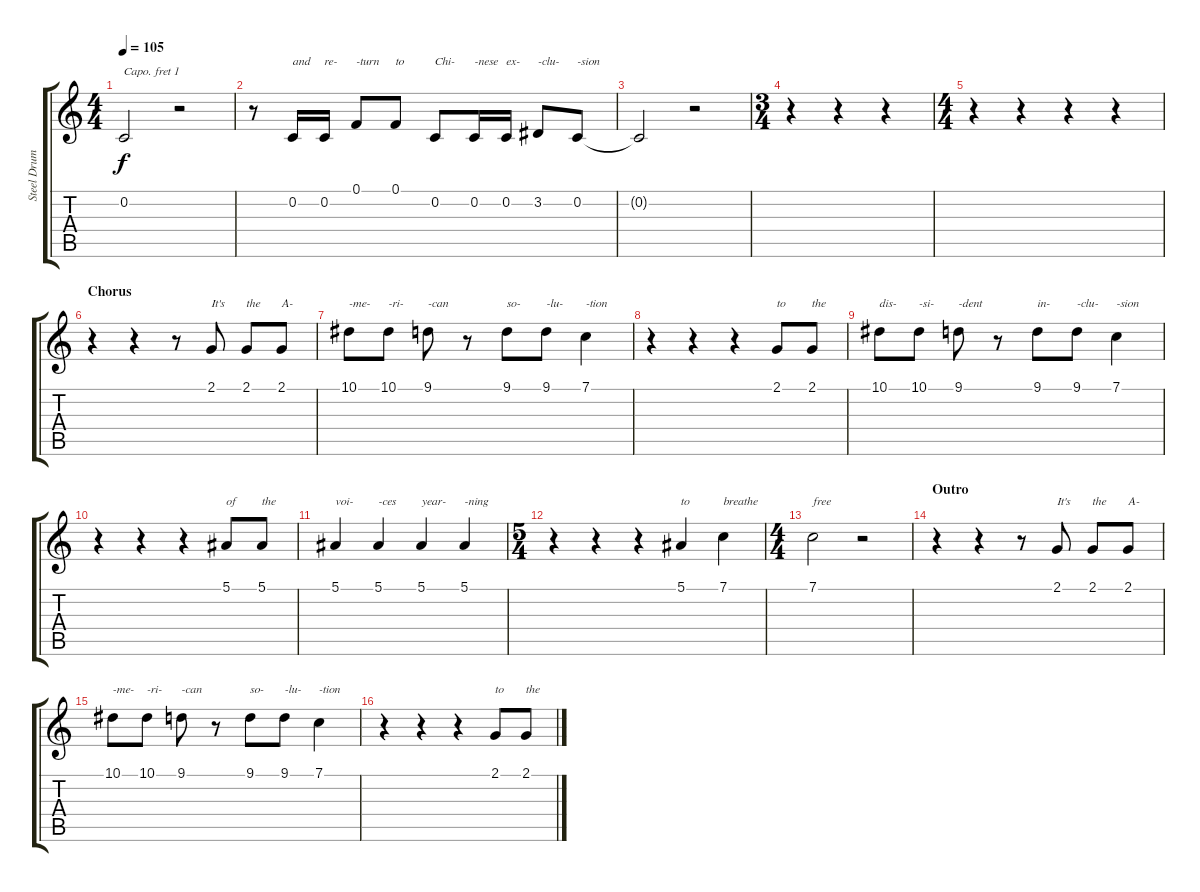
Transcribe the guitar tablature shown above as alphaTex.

\track ("Steel Drums" "Steel Drum") {instrument steeldrums}
\staff {score tabs}
\capo 1
\tuning (E4 B3 G3 D3 A2 E2) {hide}
\ts (4 4)
\tempo 105
\clef g2
\ks c
0.2{t}.2{dy f} r.2 |
r.8 0.2.16{txt "and"} 0.2.16{txt "re-"} 0.1.8{txt "-turn"} 0.1.8{txt "to"} 0.2.8{txt "Chi-"} 0.2.16{txt "-nese"} 0.2.16{txt "ex-"} 3.2.8{txt "-clu-"} 0.2.8{txt "-sion"} |
0.2{t}.2 r.2 |
\ts (3 4)
r.4 r.4 r.4 |
\ts (4 4)
r.4 r.4 r.4 r.4 |
\section ("" "Chorus")
r.4 r.4 r.8 2.1.8{txt "It's"} 2.1.8{txt "the"} 2.1.8{txt "A-"} |
10.1.8{txt "-me-"} 10.1.8{txt "-ri-"} 9.1.8{txt "-can"} r.8 9.1.8{txt "so-"} 9.1.8{txt "-lu-"} 7.1.4{txt "-tion"} |
r.4 r.4 r.4 2.1.8{txt "to"} 2.1.8{txt "the"} |
10.1.8{txt "dis-"} 10.1.8{txt "-si-"} 9.1.8{txt "-dent"} r.8 9.1.8{txt "in-"} 9.1.8{txt "-clu-"} 7.1.4{txt "-sion"} |
r.4 r.4 r.4 5.1.8{txt "of"} 5.1.8{txt "the"} |
5.1.4{txt "voi-"} 5.1.4{txt "-ces"} 5.1.4{txt "year-"} 5.1.4{txt "-ning"} |
\ts (5 4)
r.4 r.4 r.4 5.1.4{txt "to"} 7.1.4{txt "breathe"} |
\ts (4 4)
7.1.2{txt "free"} r.2 |
\section ("" "Outro")
r.4 r.4 r.8 2.1.8{txt "It's"} 2.1.8{txt "the"} 2.1.8{txt "A-"} |
10.1.8{txt "-me-"} 10.1.8{txt "-ri-"} 9.1.8{txt "-can"} r.8 9.1.8{txt "so-"} 9.1.8{txt "-lu-"} 7.1.4{txt "-tion"} |
r.4 r.4 r.4 2.1.8{txt "to"} 2.1.8{txt "the"}
